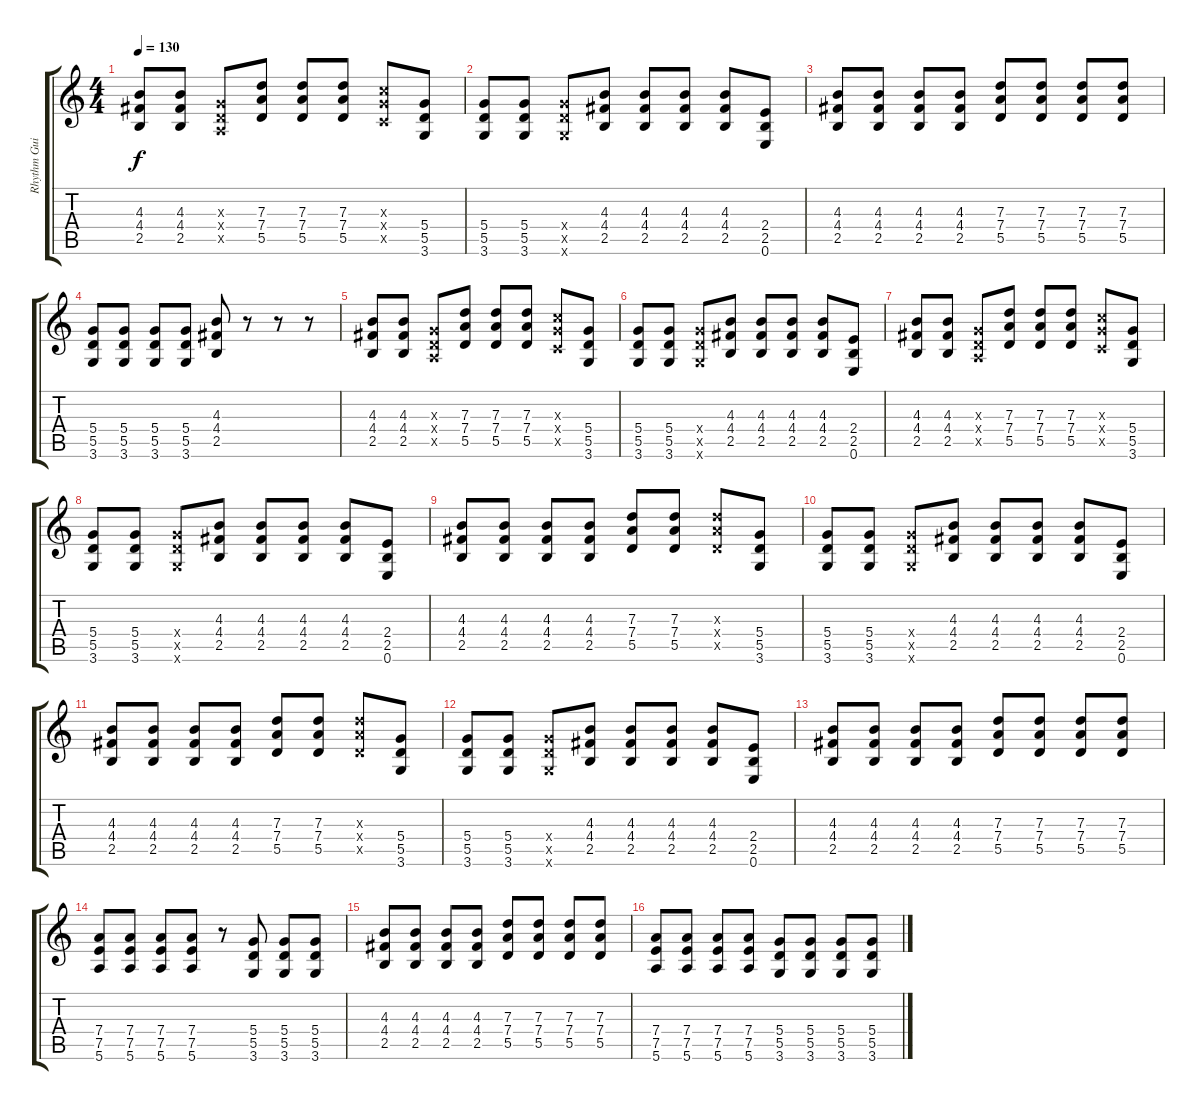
\track ("Rhythm Guitar" "Rhythm Gui") {instrument overdrivenguitar}
\staff {score tabs}
\tuning (E4 B3 G3 D3 A2 E2) {hide}
\ts (4 4)
\tempo 130
\clef g2
\ks c
(4.3 4.4 2.5).8{dy f} (4.3 4.4 2.5).8 (0.3{x} 0.4{x} 0.5{x}).8 (7.3 7.4 5.5).8 (7.3 7.4 5.5).8 (7.3 7.4 5.5).8 (5.3{x} 5.4{x} 3.5{x}).8 (5.4 5.5 3.6).8 |
(5.4 5.5 3.6).8 (5.4 5.5 3.6).8 (5.4{x} 5.5{x} 3.6{x}).8 (4.3 4.4 2.5).8 (4.3 4.4 2.5).8 (4.3 4.4 2.5).8 (4.3 4.4 2.5).8 (2.4 2.5 0.6).8 |
(4.3 4.4 2.5).8 (4.3 4.4 2.5).8 (4.3 4.4 2.5).8 (4.3 4.4 2.5).8 (7.3 7.4 5.5).8 (7.3 7.4 5.5).8 (7.3 7.4 5.5).8 (7.3 7.4 5.5).8 |
(5.4 5.5 3.6).8 (5.4 5.5 3.6).8 (5.4 5.5 3.6).8 (5.4 5.5 3.6).8 (4.3 4.4 2.5).8 r.8 r.8 r.8 |
(4.3 4.4 2.5).8 (4.3 4.4 2.5).8 (0.3{x} 0.4{x} 0.5{x}).8 (7.3 7.4 5.5).8 (7.3 7.4 5.5).8 (7.3 7.4 5.5).8 (5.3{x} 5.4{x} 3.5{x}).8 (5.4 5.5 3.6).8 |
(5.4 5.5 3.6).8 (5.4 5.5 3.6).8 (5.4{x} 5.5{x} 3.6{x}).8 (4.3 4.4 2.5).8 (4.3 4.4 2.5).8 (4.3 4.4 2.5).8 (4.3 4.4 2.5).8 (2.4 2.5 0.6).8 |
(4.3 4.4 2.5).8 (4.3 4.4 2.5).8 (0.3{x} 0.4{x} 0.5{x}).8 (7.3 7.4 5.5).8 (7.3 7.4 5.5).8 (7.3 7.4 5.5).8 (5.3{x} 5.4{x} 3.5{x}).8 (5.4 5.5 3.6).8 |
(5.4 5.5 3.6).8 (5.4 5.5 3.6).8 (5.4{x} 5.5{x} 3.6{x}).8 (4.3 4.4 2.5).8 (4.3 4.4 2.5).8 (4.3 4.4 2.5).8 (4.3 4.4 2.5).8 (2.4 2.5 0.6).8 |
(4.3 4.4 2.5).8 (4.3 4.4 2.5).8 (4.3 4.4 2.5).8 (4.3 4.4 2.5).8 (7.3 7.4 5.5).8 (7.3 7.4 5.5).8 (7.3{x} 7.4{x} 5.5{x}).8 (5.4 5.5 3.6).8 |
(5.4 5.5 3.6).8 (5.4 5.5 3.6).8 (5.4{x} 5.5{x} 3.6{x}).8 (4.3 4.4 2.5).8 (4.3 4.4 2.5).8 (4.3 4.4 2.5).8 (4.3 4.4 2.5).8 (2.4 2.5 0.6).8 |
(4.3 4.4 2.5).8 (4.3 4.4 2.5).8 (4.3 4.4 2.5).8 (4.3 4.4 2.5).8 (7.3 7.4 5.5).8 (7.3 7.4 5.5).8 (7.3{x} 7.4{x} 5.5{x}).8 (5.4 5.5 3.6).8 |
(5.4 5.5 3.6).8 (5.4 5.5 3.6).8 (5.4{x} 5.5{x} 3.6{x}).8 (4.3 4.4 2.5).8 (4.3 4.4 2.5).8 (4.3 4.4 2.5).8 (4.3 4.4 2.5).8 (2.4 2.5 0.6).8 |
(4.3 4.4 2.5).8 (4.3 4.4 2.5).8 (4.3 4.4 2.5).8 (4.3 4.4 2.5).8 (7.3 7.4 5.5).8 (7.3 7.4 5.5).8 (7.3 7.4 5.5).8 (7.3 7.4 5.5).8 |
(7.4 7.5 5.6).8 (7.4 7.5 5.6).8 (7.4 7.5 5.6).8 (7.4 7.5 5.6).8 r.8 (5.4 5.5 3.6).8 (5.4 5.5 3.6).8 (5.4 5.5 3.6).8 |
(4.3 4.4 2.5).8 (4.3 4.4 2.5).8 (4.3 4.4 2.5).8 (4.3 4.4 2.5).8 (7.3 7.4 5.5).8 (7.3 7.4 5.5).8 (7.3 7.4 5.5).8 (7.3 7.4 5.5).8 |
(7.4 7.5 5.6).8 (7.4 7.5 5.6).8 (7.4 7.5 5.6).8 (7.4 7.5 5.6).8 (5.4 5.5 3.6).8 (5.4 5.5 3.6).8 (5.4 5.5 3.6).8 (5.4 5.5 3.6).8
